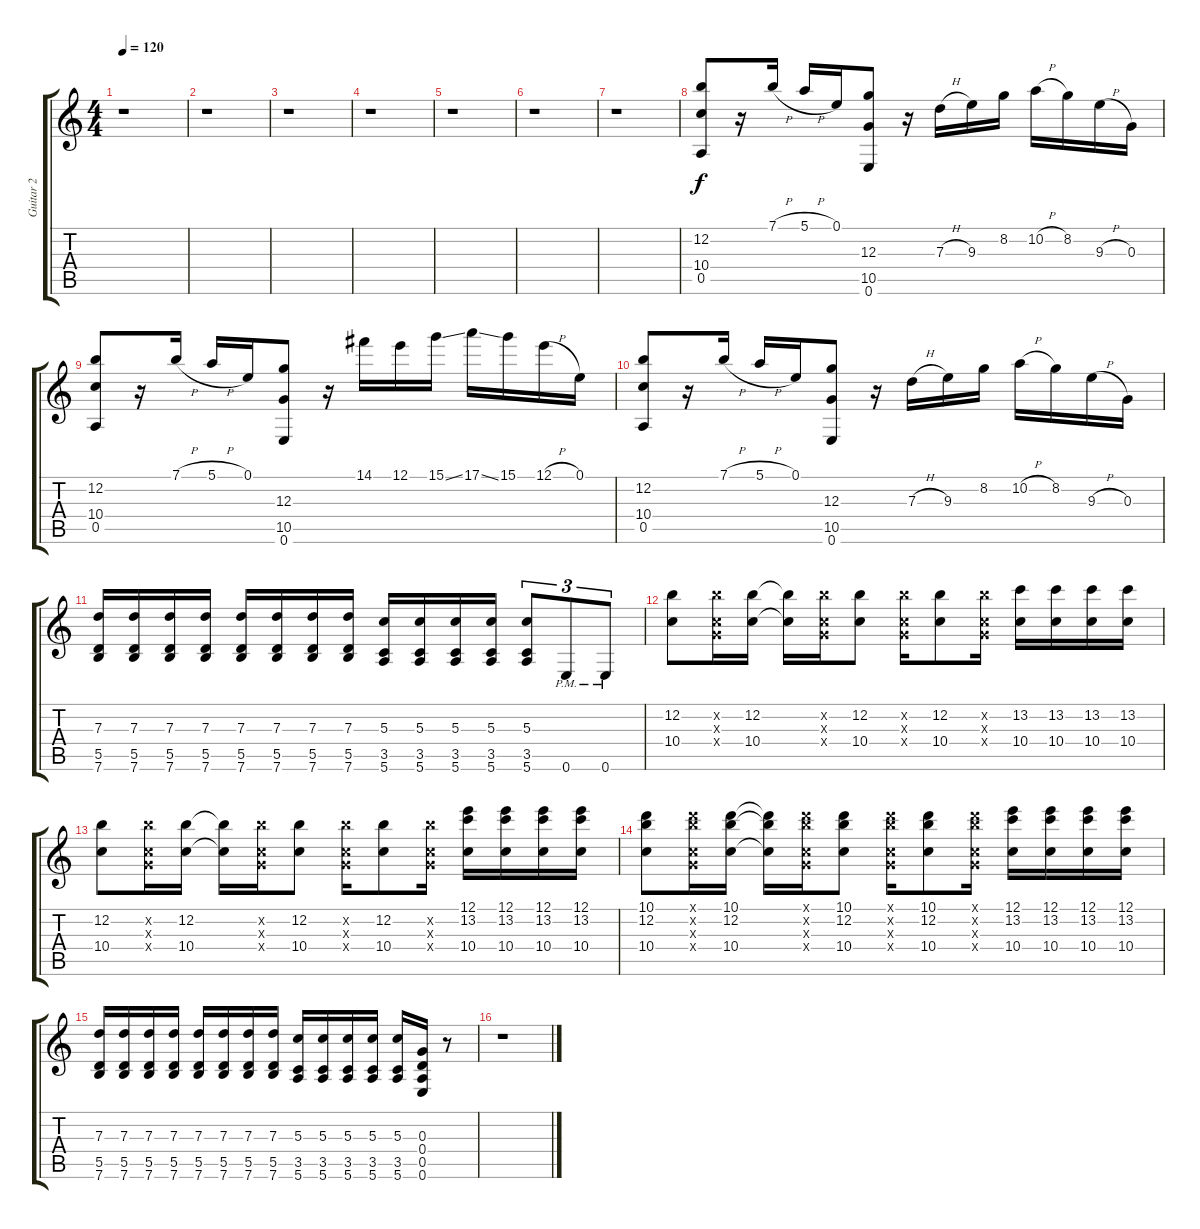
\track ("Guitar 2" "Guitar 2") {instrument distortionguitar}
\staff {score tabs}
\tuning (E4 B3 G3 D3 A2 E2) {hide}
\ts (4 4)
\tempo 120
\clef g2
\ks c
r.1{dy f} |
r.1 |
r.1 |
r.1 |
r.1 |
r.1 |
r.1 |
(12.2 10.4 0.5).8 r.16 7.1{h}.16 5.1{h}.16 0.1.16 (12.3 10.5 0.6).8 r.16 7.3{h}.16 9.3.16 8.2.16 10.2{h}.16 8.2.16 9.3{h}.16 0.3.16 |
(12.2 10.4 0.5).8 r.16 7.1{h}.16 5.1{h}.16 0.1.16 (12.3 10.5 0.6).8 r.16 14.1.16 12.1.16 15.1{ss}.16 17.1{ss}.16 15.1.16 12.1{h}.16 0.1.16 |
(12.2 10.4 0.5).8 r.16 7.1{h}.16 5.1{h}.16 0.1.16 (12.3 10.5 0.6).8 r.16 7.3{h}.16 9.3.16 8.2.16 10.2{h}.16 8.2.16 9.3{h}.16 0.3.16 |
(7.3 5.5 7.6).16 (7.3 5.5 7.6).16 (7.3 5.5 7.6).16 (7.3 5.5 7.6).16 (7.3 5.5 7.6).16 (7.3 5.5 7.6).16 (7.3 5.5 7.6).16 (7.3 5.5 7.6).16 (5.3 3.5 5.6).16 (5.3 3.5 5.6).16 (5.3 3.5 5.6).16 (5.3 3.5 5.6).16 (5.3 3.5 5.6).8{tu (3 2)} 0.6{pm}.8{tu (3 2)} 0.6{pm}.8{tu (3 2)} |
(12.2 10.4).8 (12.2{x} 0.3{x} 10.4{x}).16 (12.2 10.4).16 (12.2{t} 10.4{t}).16 (12.2{x} 0.3{x} 10.4{x}).16 (12.2 10.4).8 (12.2{x} 0.3{x} 10.4{x}).16 (12.2 10.4).8 (12.2{x} 0.3{x} 10.4{x}).16 (13.2 10.4).16 (13.2 10.4).16 (13.2 10.4).16 (13.2 10.4).16 |
(12.2 10.4).8 (12.2{x} 0.3{x} 10.4{x}).16 (12.2 10.4).16 (12.2{t} 10.4{t}).16 (12.2{x} 0.3{x} 10.4{x}).16 (12.2 10.4).8 (12.2{x} 0.3{x} 10.4{x}).16 (12.2 10.4).8 (12.2{x} 0.3{x} 10.4{x}).16 (12.1 13.2 10.4).16 (12.1 13.2 10.4).16 (12.1 13.2 10.4).16 (12.1 13.2 10.4).16 |
(10.1 12.2 10.4).8 (10.1{x} 12.2{x} 0.3{x} 10.4{x}).16 (10.1 12.2 10.4).16 (10.1{t} 12.2{t} 10.4{t}).16 (10.1{x} 12.2{x} 0.3{x} 10.4{x}).16 (10.1 12.2 10.4).8 (10.1{x} 12.2{x} 0.3{x} 10.4{x}).16 (10.1 12.2 10.4).8 (10.1{x} 12.2{x} 0.3{x} 10.4{x}).16 (12.1 13.2 10.4).16 (12.1 13.2 10.4).16 (12.1 13.2 10.4).16 (12.1 13.2 10.4).16 |
(7.3 5.5 7.6).16 (7.3 5.5 7.6).16 (7.3 5.5 7.6).16 (7.3 5.5 7.6).16 (7.3 5.5 7.6).16 (7.3 5.5 7.6).16 (7.3 5.5 7.6).16 (7.3 5.5 7.6).16 (5.3 3.5 5.6).16 (5.3 3.5 5.6).16 (5.3 3.5 5.6).16 (5.3 3.5 5.6).16 (5.3 3.5 5.6).16 (0.3 0.4 0.5 0.6).16 r.8 |
r.1
